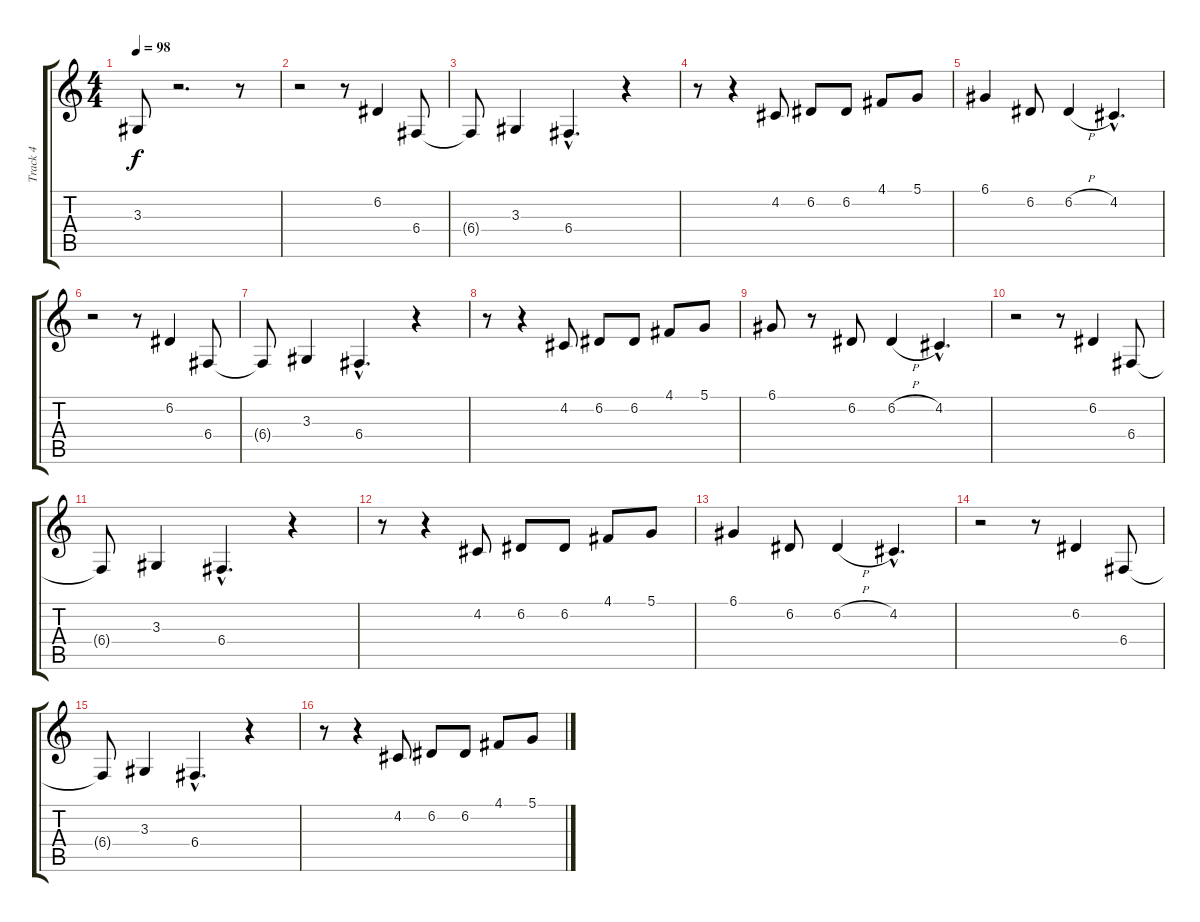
\track ("Track 4" "Track 4") {instrument tuba}
\staff {score tabs}
\tuning (D4 A3 F3 C3 G2 C2) {hide}
\ts (4 4)
\tempo 98
\clef g2
\ks c
3.3{t}.8{dy f} r.2{d} r.8 |
r.2 r.8 6.2.4 6.4.8 |
6.4{t}.8 3.3.4 6.4{hac}.4{d} r.4 |
r.8 r.4 4.2.8 6.2.8 6.2.8 4.1.8 5.1.8 |
6.1.4 6.2.8 6.2{h}.4 4.2{hac}.4{d} |
r.2 r.8 6.2.4 6.4.8 |
6.4{t}.8 3.3.4 6.4{hac}.4{d} r.4 |
r.8 r.4 4.2.8 6.2.8 6.2.8 4.1.8 5.1.8 |
6.1.8 r.8 6.2.8 6.2{h}.4 4.2{hac}.4{d} |
r.2 r.8 6.2.4 6.4.8 |
6.4{t}.8 3.3.4 6.4{hac}.4{d} r.4 |
r.8 r.4 4.2.8 6.2.8 6.2.8 4.1.8 5.1.8 |
6.1.4 6.2.8 6.2{h}.4 4.2{hac}.4{d} |
r.2 r.8 6.2.4 6.4.8 |
6.4{t}.8 3.3.4 6.4{hac}.4{d} r.4 |
r.8 r.4 4.2.8 6.2.8 6.2.8 4.1.8 5.1.8
